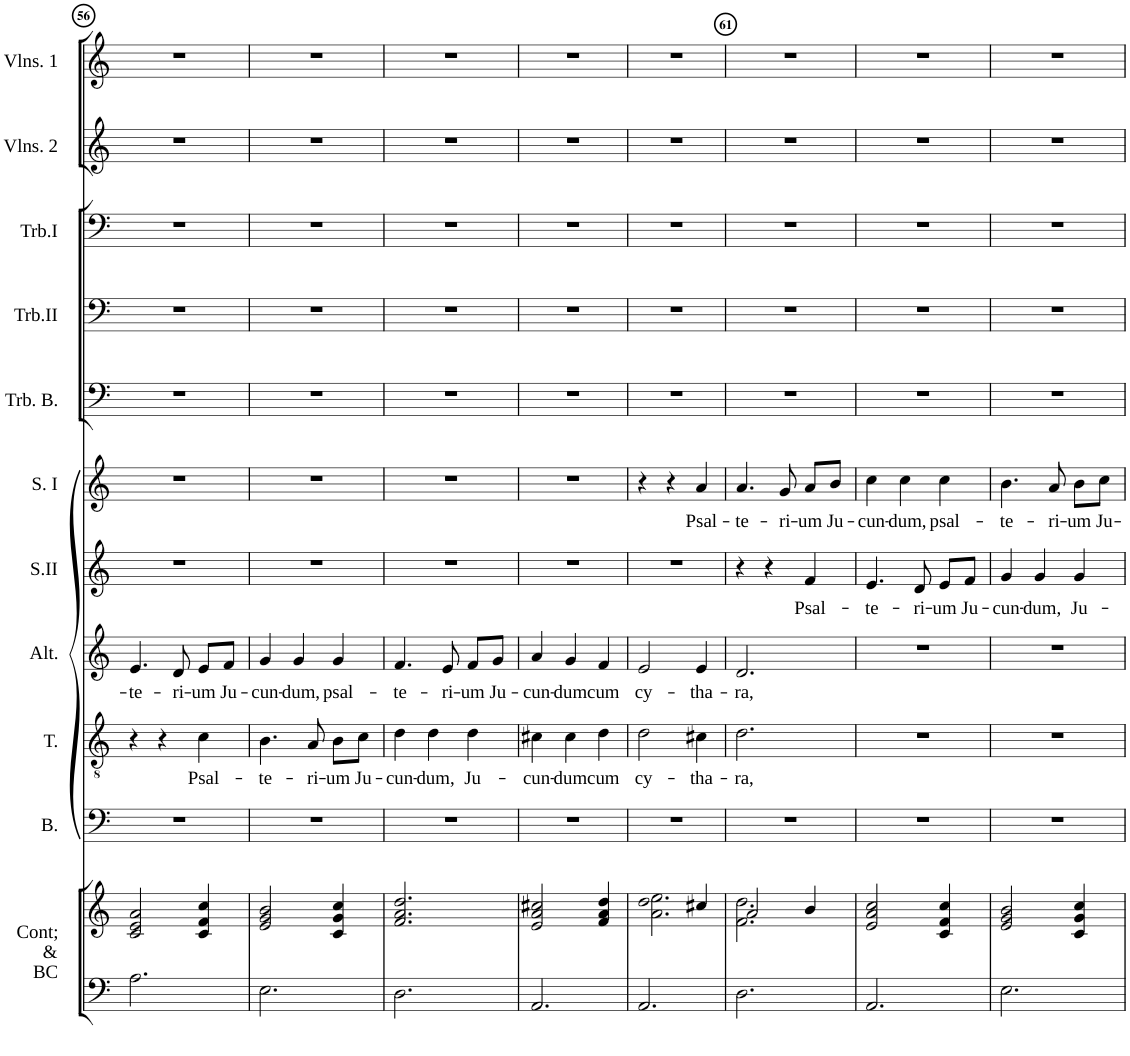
**kern	**kern	**kern	**kern	**text	**kern	**text	**kern	**text	**kern	**text	**kern	**kern	**kern	**kern	**kern
*part11	*part11	*part10	*part9	*part9	*part8	*part8	*part7	*part7	*part6	*part6	*part5	*part4	*part3	*part2	*part1
*staff12	*staff11	*staff10	*staff9	*staff9	*staff8	*staff8	*staff7	*staff7	*staff6	*staff6	*staff5	*staff4	*staff3	*staff2	*staff1
*I"Continuo &amp; Basse Continue	*	*I"Basse	*I"Ténor	*	*I"Alto	*	*I"Soprano II	*	*I"Soprane I	*	*I"Trombone Basse	*I"Trombone II	*I"Trombone I	*I"Deuxièmes Violons	*I"Premiers Violons
*I'Cont; &amp; BC	*	*I'B.	*I'T.	*	*I'Alt.	*	*I'S.II	*	*I'S. I	*	*I'Trb. B.	*I'Trb.II	*I'Trb.I	*I'Vlns. 2	*I'Vlns. 1
!!LO:PB:g=z
*clefF4	*clefG2	*clefF4	*clefGv2	*	*clefG2	*	*clefG2	*	*clefG2	*	*clefF4	*clefF4	*clefF4	*clefG2	*clefG2
*k[]	*k[]	*k[]	*k[]	*	*k[]	*	*k[]	*	*k[]	*	*k[]	*k[]	*k[]	*k[]	*k[]
*M3/4	*M3/4	*M3/4	*M3/4	*	*M3/4	*	*M3/4	*	*M3/4	*	*M3/4	*M3/4	*M3/4	*M3/4	*M3/4
=56	=56	=56	=56	=56	=56	=56	=56	=56	=56	=56	=56	=56	=56	=56	=56
!	!	!	!	!	!	!LO:LY:b	!	!	!	!	!	!	!	!	!
2.A\	2c/ 2e/ 2a/	2.r	4r	.	4.e/	-te-	2.r	.	2.r	.	2.r	2.r	2.r	2.r	2.r
.	.	.	4r	.	.	.	.	.	.	.	.	.	.	.	.
!	!	!	!	!	!	!LO:LY:b	!	!	!	!	!	!	!	!	!
.	.	.	.	.	8d/	-ri-	.	.	.	.	.	.	.	.	.
!	!	!	!	!LO:LY:b	!	!LO:LY:b	!	!	!	!	!	!	!	!	!
.	4c/ 4f/ 4cc/	.	4c\	Psal-	8e/L	-um	.	.	.	.	.	.	.	.	.
!	!	!	!	!	!	!LO:LY:b	!	!	!	!	!	!	!	!	!
.	.	.	.	.	8f/J	Ju-	.	.	.	.	.	.	.	.	.
=57	=57	=57	=57	=57	=57	=57	=57	=57	=57	=57	=57	=57	=57	=57	=57
!	!	!	!	!LO:LY:b	!	!LO:LY:b	!	!	!	!	!	!	!	!	!
2.E\	2e/ 2g/ 2b/	2.r	4.B\	-te-	4g/	-cun-	2.r	.	2.r	.	2.r	2.r	2.r	2.r	2.r
!	!	!	!	!	!	!LO:LY:b	!	!	!	!	!	!	!	!	!
.	.	.	.	.	4g/	-dum,	.	.	.	.	.	.	.	.	.
!	!	!	!	!LO:LY:b	!	!	!	!	!	!	!	!	!	!	!
.	.	.	8A/	-ri-	.	.	.	.	.	.	.	.	.	.	.
!	!	!	!	!LO:LY:b	!	!LO:LY:b	!	!	!	!	!	!	!	!	!
.	4c/ 4g/ 4cc/	.	8B\L	-um	4g/	psal-	.	.	.	.	.	.	.	.	.
!	!	!	!	!LO:LY:b	!	!	!	!	!	!	!	!	!	!	!
.	.	.	8c\J	Ju-	.	.	.	.	.	.	.	.	.	.	.
=58	=58	=58	=58	=58	=58	=58	=58	=58	=58	=58	=58	=58	=58	=58	=58
!	!	!	!	!LO:LY:b	!	!LO:LY:b	!	!	!	!	!	!	!	!	!
2.D\	2.f/ 2.a/ 2.dd/	2.r	4d\	-cun-	4.f/	-te-	2.r	.	2.r	.	2.r	2.r	2.r	2.r	2.r
!	!	!	!	!LO:LY:b	!	!	!	!	!	!	!	!	!	!	!
.	.	.	4d\	-dum,	.	.	.	.	.	.	.	.	.	.	.
!	!	!	!	!	!	!LO:LY:b	!	!	!	!	!	!	!	!	!
.	.	.	.	.	8e/	-ri-	.	.	.	.	.	.	.	.	.
!	!	!	!	!LO:LY:b	!	!LO:LY:b	!	!	!	!	!	!	!	!	!
.	.	.	4d\	Ju-	8f/L	-um	.	.	.	.	.	.	.	.	.
!	!	!	!	!	!	!LO:LY:b	!	!	!	!	!	!	!	!	!
.	.	.	.	.	8g/J	Ju-	.	.	.	.	.	.	.	.	.
=59	=59	=59	=59	=59	=59	=59	=59	=59	=59	=59	=59	=59	=59	=59	=59
!	!	!	!	!LO:LY:b	!	!LO:LY:b	!	!	!	!	!	!	!	!	!
2.AA/	2e/ 2a/ 2cc#X/	2.r	4c#X\	-cun-	4a/	-cun-	2.r	.	2.r	.	2.r	2.r	2.r	2.r	2.r
!	!	!	!	!LO:LY:b	!	!LO:LY:b	!	!	!	!	!	!	!	!	!
.	.	.	4c#\	-dum	4g/	-dum	.	.	.	.	.	.	.	.	.
!	!	!	!	!LO:LY:b	!	!LO:LY:b	!	!	!	!	!	!	!	!	!
.	4f/ 4a/ 4dd/	.	4d\	cum	4f/	cum	.	.	.	.	.	.	.	.	.
=60	=60	=60	=60	=60	=60	=60	=60	=60	=60	=60	=60	=60	=60	=60	=60
*	*^	*	*	*	*	*	*	*	*	*	*	*	*	*	*
!	!	!	!	!	!LO:LY:b	!	!LO:LY:b	!	!	!	!	!	!	!	!	!
2.AA/	2dd	2.a\ 2.ee\	2.r	2d\	cy-	2e/	cy-	2.r	.	4r	.	2.r	2.r	2.r	2.r	2.r
.	.	.	.	.	.	.	.	.	.	4r	.	.	.	.	.	.
!	!	!	!	!	!LO:LY:b	!	!LO:LY:b	!	!	!	!LO:LY:b	!	!	!	!	!
.	4cc#X/	.	.	4c#X\	-tha-	4e/	-tha-	.	.	4a/	Psal-	.	.	.	.	.
=61	=61	=61	=61	=61	=61	=61	=61	=61	=61	=61	=61	=61	=61	=61	=61	=61
!	!	!	!	!	!LO:LY:b	!	!LO:LY:b	!	!	!	!LO:LY:b	!	!	!	!	!
2.D\	2a/	2.f\ 2.dd\	2.r	2.d\	-ra,	2.d/	-ra,	4r	.	4.a/	-te-	2.r	2.r	2.r	2.r	2.r
.	.	.	.	.	.	.	.	4r	.	.	.	.	.	.	.	.
!	!	!	!	!	!	!	!	!	!	!	!LO:LY:b	!	!	!	!	!
.	.	.	.	.	.	.	.	.	.	8g/	-ri-	.	.	.	.	.
!	!	!	!	!	!	!	!	!	!LO:LY:b	!	!LO:LY:b	!	!	!	!	!
.	4b/	.	.	.	.	.	.	4f/	Psal-	8a/L	-um	.	.	.	.	.
!	!	!	!	!	!	!	!	!	!	!	!LO:LY:b	!	!	!	!	!
.	.	.	.	.	.	.	.	.	.	8b/J	Ju-	.	.	.	.	.
*	*v	*v	*	*	*	*	*	*	*	*	*	*	*	*	*	*
=62	=62	=62	=62	=62	=62	=62	=62	=62	=62	=62	=62	=62	=62	=62	=62
!	!	!	!	!	!	!	!	!LO:LY:b	!	!LO:LY:b	!	!	!	!	!
2.AA/	2e/ 2a/ 2cc/	2.r	2.r	.	2.r	.	4.e/	-te-	4cc\	-cun-	2.r	2.r	2.r	2.r	2.r
!	!	!	!	!	!	!	!	!	!	!LO:LY:b	!	!	!	!	!
.	.	.	.	.	.	.	.	.	4cc\	-dum,	.	.	.	.	.
!	!	!	!	!	!	!	!	!LO:LY:b	!	!	!	!	!	!	!
.	.	.	.	.	.	.	8d/	-ri-	.	.	.	.	.	.	.
!	!	!	!	!	!	!	!	!LO:LY:b	!	!LO:LY:b	!	!	!	!	!
.	4c/ 4f/ 4cc/	.	.	.	.	.	8e/L	-um	4cc\	psal-	.	.	.	.	.
!	!	!	!	!	!	!	!	!LO:LY:b	!	!	!	!	!	!	!
.	.	.	.	.	.	.	8f/J	Ju-	.	.	.	.	.	.	.
=63	=63	=63	=63	=63	=63	=63	=63	=63	=63	=63	=63	=63	=63	=63	=63
!	!	!	!	!	!	!	!	!LO:LY:b	!	!LO:LY:b	!	!	!	!	!
2.E\	2e/ 2g/ 2b/	2.r	2.r	.	2.r	.	4g/	-cun-	4.b\	-te-	2.r	2.r	2.r	2.r	2.r
!	!	!	!	!	!	!	!	!LO:LY:b	!	!	!	!	!	!	!
.	.	.	.	.	.	.	4g/	-dum,	.	.	.	.	.	.	.
!	!	!	!	!	!	!	!	!	!	!LO:LY:b	!	!	!	!	!
.	.	.	.	.	.	.	.	.	8a/	-ri-	.	.	.	.	.
!	!	!	!	!	!	!	!	!LO:LY:b	!	!LO:LY:b	!	!	!	!	!
.	4c/ 4g/ 4cc/	.	.	.	.	.	4g/	Ju-	8b\L	-um	.	.	.	.	.
!	!	!	!	!	!	!	!	!	!	!LO:LY:b	!	!	!	!	!
.	.	.	.	.	.	.	.	.	8cc\J	Ju-	.	.	.	.	.
=	=	=	=	=	=	=	=	=	=	=	=	=	=	=	=
*-	*-	*-	*-	*-	*-	*-	*-	*-	*-	*-	*-	*-	*-	*-	*-
